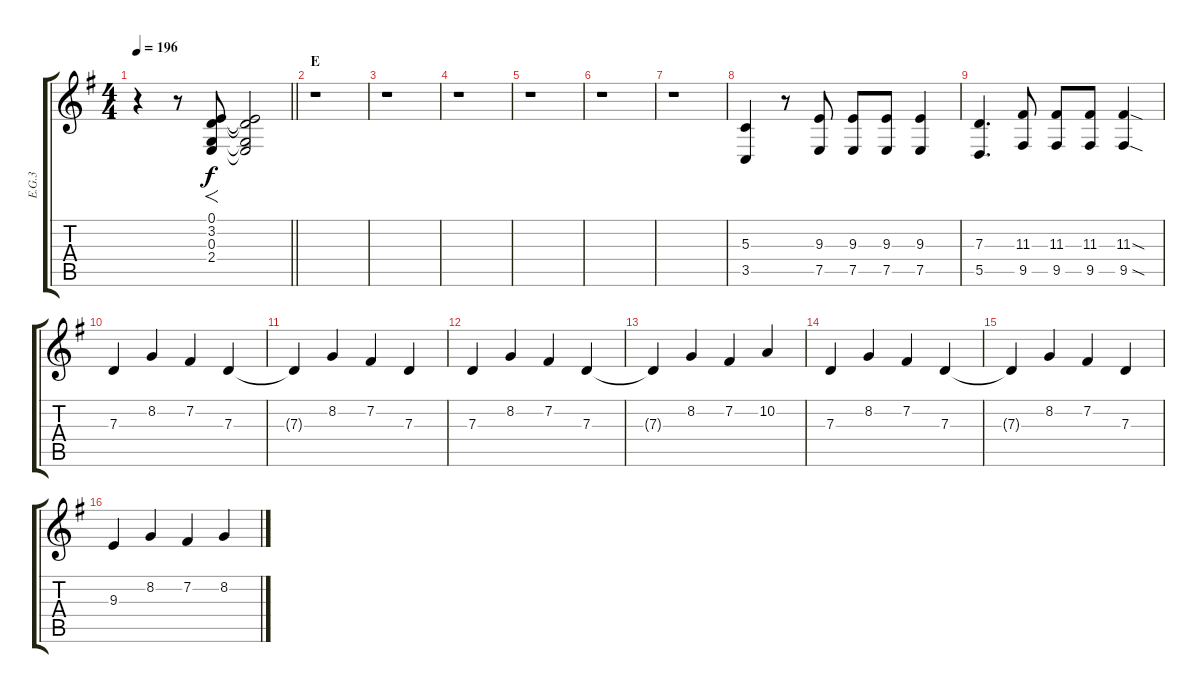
\track ("E.G.3" "E.G.3") {instrument drawbarorgan}
\staff {score tabs}
\tuning (E4 B3 G3 D3 A2 D2) {hide}
\ts (4 4)
\tempo 196
\clef g2
\barLineRight lightlight
\ks g
r.4{dy f} r.8 (0.1 3.2 0.3 2.4).8{f} (0.1{t} 3.2{t} 0.3{t} 2.4{t}).2 |
\section ("" "E")
r.1 |
r.1 |
r.1 |
r.1 |
r.1 |
r.1 |
(5.3 3.5).4 r.8 (9.3 7.5).8 (9.3 7.5).8 (9.3 7.5).8 (9.3 7.5).4 |
(7.3 5.5).4{d} (11.3 9.5).8 (11.3 9.5).8 (11.3 9.5).8 (11.3{sod} 9.5{sod}).4 |
7.3.4 8.2.4 7.2.4 7.3.4 |
7.3{t}.4 8.2.4 7.2.4 7.3.4 |
7.3.4 8.2.4 7.2.4 7.3.4 |
7.3{t}.4 8.2.4 7.2.4 10.2.4 |
7.3.4 8.2.4 7.2.4 7.3.4 |
7.3{t}.4 8.2.4 7.2.4 7.3.4 |
9.3.4 8.2.4 7.2.4 8.2.4
